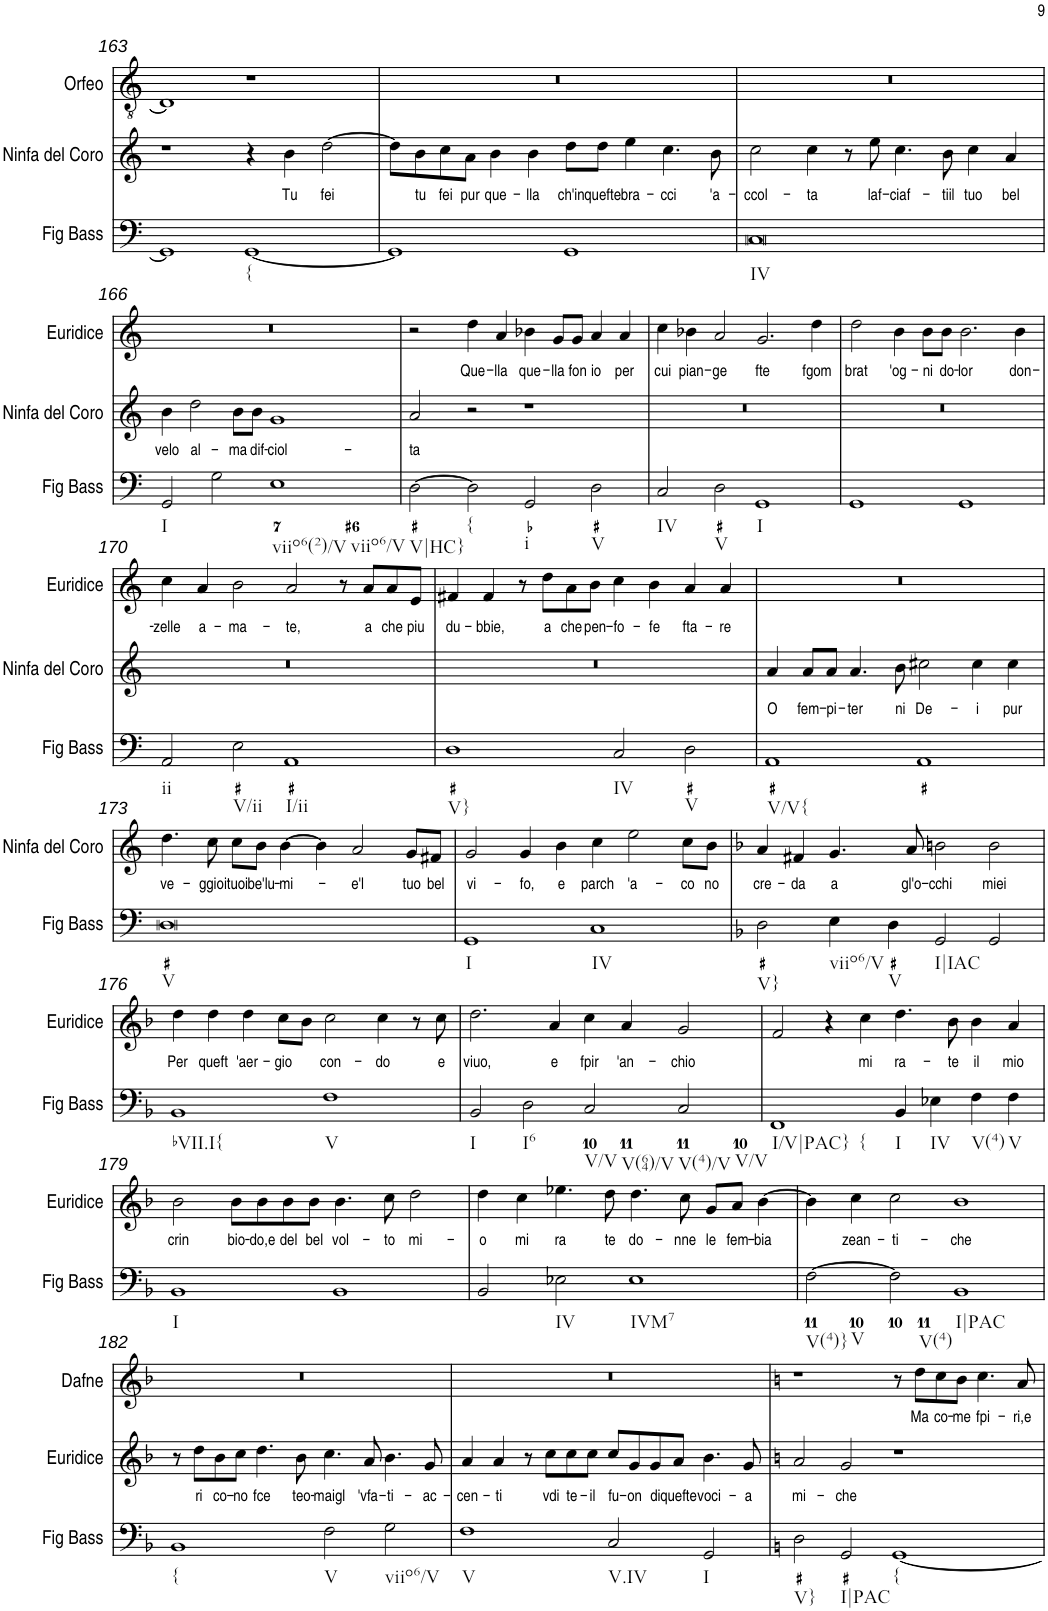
**kern	**kern	**text	**kern	**kern	**text	**kern	**text
*part5	*part4	*part4	*part3	*part2	*part2	*part1	*part1
*staff5	*staff4	*staff4	*staff3	*staff2	*staff2	*staff1	*staff1
*I"Fig Bass	*I"Ninfa del Coro	*	*I"Orfeo	*I"Euridice	*	*I"Dafne	*
*I'Fig Bass	*I'Ninfa del Coro	*	*I'Orfeo	*I'Euridice	*	*I'Dafne	*
!!LO:PB:g=z
*clefF4	*clefG2	*	*clefGv2	*clefG2	*	*clefG2	*
*k[]	*k[]	*	*k[]	*k[]	*	*k[]	*
*M4/2	*M4/2	*	*M4/2	*M4/2	*	*M4/2	*
=163	=163	=163	=163	=163	=163	=163	=163
1GG]	1r	.	1D]	0r	.	0r	.
!LO:TX:b:t={	!	!	!	!	!	!	!
[1GG	4r	.	1r	.	.	.	.
!	!	!LO:LY:b	!	!	!	!	!
.	4b\	Tu	.	.	.	.	.
!	!	!LO:LY:b	!	!	!	!	!
.	[2dd\	fei	.	.	.	.	.
=164	=164	=164	=164	=164	=164	=164	=164
1GG]	8dd\L]	.	0r	0r	.	0r	.
!	!	!LO:LY:b	!	!	!	!	!
.	8b\	tu	.	.	.	.	.
!	!	!LO:LY:b	!	!	!	!	!
.	8cc\	fei	.	.	.	.	.
!	!	!LO:LY:b	!	!	!	!	!
.	8a\J	pur	.	.	.	.	.
!	!	!LO:LY:b	!	!	!	!	!
.	4b\	que-	.	.	.	.	.
!	!	!LO:LY:b	!	!	!	!	!
.	4b\	-lla	.	.	.	.	.
!	!	!LO:LY:b	!	!	!	!	!
1GG	8dd\L	ch'in	.	.	.	.	.
!	!	!LO:LY:b	!	!	!	!	!
.	8dd\J	quefte	.	.	.	.	.
!	!	!LO:LY:b	!	!	!	!	!
.	4ee\	bra-	.	.	.	.	.
!	!	!LO:LY:b	!	!	!	!	!
.	4.cc\	-cci	.	.	.	.	.
!	!	!LO:LY:b	!	!	!	!	!
.	8b\	'a-	.	.	.	.	.
=165	=165	=165	=165	=165	=165	=165	=165
!LO:TX:b:t=IV	!	!	!	!	!	!	!
!	!	!LO:LY:b	!	!	!	!	!
0C	2cc\	-ccol-	0r	0r	.	0r	.
!	!	!LO:LY:b	!	!	!	!	!
.	4cc\	-ta	.	.	.	.	.
.	8r	.	.	.	.	.	.
!	!	!LO:LY:b	!	!	!	!	!
.	8ee\	laf-	.	.	.	.	.
!	!	!LO:LY:b	!	!	!	!	!
.	4.cc\	-ciaf-	.	.	.	.	.
!	!	!LO:LY:b	!	!	!	!	!
.	8b\	-tiil	.	.	.	.	.
!	!	!LO:LY:b	!	!	!	!	!
.	4cc\	tuo	.	.	.	.	.
!	!	!LO:LY:b	!	!	!	!	!
.	4a/	bel	.	.	.	.	.
!!LO:LB:g=z
=166	=166	=166	=166	=166	=166	=166	=166
!LO:TX:b:t=I	!	!	!	!	!	!	!
!	!	!LO:LY:b	!	!	!	!	!
2GG/	4b\	velo	0r	0r	.	0r	.
!	!	!LO:LY:b	!	!	!	!	!
.	2dd\	al-	.	.	.	.	.
2G\	.	.	.	.	.	.	.
!	!	!LO:LY:b	!	!	!	!	!
.	8b\L	-ma	.	.	.	.	.
!	!	!LO:LY:b	!	!	!	!	!
.	8b\J	dif-	.	.	.	.	.
!LO:TX:b:t=viio6(2)/V	!	!	!	!	!	!	!
!LO:TX:b:t=viio6/V	!	!	!	!	!	!	!
!	!	!LO:LY:b	!	!	!	!	!
1E	1g	-ciol-	.	.	.	.	.
=167	=167	=167	=167	=167	=167	=167	=167
!LO:TX:b:t=V|HC}	!	!	!	!	!	!	!
!	!	!LO:LY:b	!	!	!	!	!
[2D\	2a/	-ta	0r	2r	.	0r	.
!LO:TX:b:t={	!	!	!	!	!	!	!
!	!	!	!	!	!LO:LY:b	!	!
2D\]	2r	.	.	4dd\	Que-	.	.
!	!	!	!	!	!LO:LY:b	!	!
.	.	.	.	4a/	-lla	.	.
!LO:TX:b:t=i	!	!	!	!	!	!	!
!	!	!	!	!	!LO:LY:b	!	!
2GG/	1r	.	.	4b-X\	que-	.	.
!	!	!	!	!	!LO:LY:b	!	!
.	.	.	.	8g/L	-lla	.	.
!	!	!	!	!	!LO:LY:b	!	!
.	.	.	.	8g/J	fon	.	.
!LO:TX:b:t=V	!	!	!	!	!	!	!
!	!	!	!	!	!LO:LY:b	!	!
2D\	.	.	.	4a/	io	.	.
!	!	!	!	!	!LO:LY:b	!	!
.	.	.	.	4a/	per	.	.
=168	=168	=168	=168	=168	=168	=168	=168
!LO:TX:b:t=IV	!	!	!	!	!	!	!
!	!	!	!	!	!LO:LY:b	!	!
2C/	0r	.	0r	4cc\	cui	0r	.
!	!	!	!	!	!LO:LY:b	!	!
.	.	.	.	4b-X\	pian-	.	.
!LO:TX:b:t=V	!	!	!	!	!	!	!
!	!	!	!	!	!LO:LY:b	!	!
2D\	.	.	.	2a/	-ge	.	.
!LO:TX:b:t=I	!	!	!	!	!	!	!
!	!	!	!	!	!LO:LY:b	!	!
1GG	.	.	.	2.g/	fte	.	.
!	!	!	!	!	!LO:LY:b	!	!
.	.	.	.	4dd\	fgom	.	.
=169	=169	=169	=169	=169	=169	=169	=169
!	!	!	!	!	!LO:LY:b	!	!
1GG	0r	.	0r	2dd\	brat	0r	.
!	!	!	!	!	!LO:LY:b	!	!
.	.	.	.	4b\	'og-	.	.
!	!	!	!	!	!LO:LY:b	!	!
.	.	.	.	8b\L	-ni	.	.
!	!	!	!	!	!LO:LY:b	!	!
.	.	.	.	8b\J	do-	.	.
!	!	!	!	!	!LO:LY:b	!	!
1GG	.	.	.	2.b\	-lor	.	.
!	!	!	!	!	!LO:LY:b	!	!
.	.	.	.	4b\	don-	.	.
!!LO:LB:g=z
=170	=170	=170	=170	=170	=170	=170	=170
!LO:TX:b:t=ii	!	!	!	!	!	!	!
!	!	!	!	!	!LO:LY:b	!	!
2AA/	0r	.	0r	4cc\	-zelle	0r	.
!	!	!	!	!	!LO:LY:b	!	!
.	.	.	.	4a/	a-	.	.
!LO:TX:b:t=V/ii	!	!	!	!	!	!	!
!	!	!	!	!	!LO:LY:b	!	!
2E\	.	.	.	2b\	-ma-	.	.
!LO:TX:b:t=I/ii	!	!	!	!	!	!	!
!	!	!	!	!	!LO:LY:b	!	!
1AA	.	.	.	2a/	-te,	.	.
.	.	.	.	8r	.	.	.
!	!	!	!	!	!LO:LY:b	!	!
.	.	.	.	8a/L	a	.	.
!	!	!	!	!	!LO:LY:b	!	!
.	.	.	.	8a/	che	.	.
!	!	!	!	!	!LO:LY:b	!	!
.	.	.	.	8e/J	piu	.	.
=171	=171	=171	=171	=171	=171	=171	=171
!LO:TX:b:t=V}	!	!	!	!	!	!	!
!	!	!	!	!	!LO:LY:b	!	!
1D	0r	.	0r	4f#X/	du-	0r	.
!	!	!	!	!	!LO:LY:b	!	!
.	.	.	.	4f#/	-bbie,	.	.
.	.	.	.	8r	.	.	.
!	!	!	!	!	!LO:LY:b	!	!
.	.	.	.	8dd\L	a	.	.
!	!	!	!	!	!LO:LY:b	!	!
.	.	.	.	8a\	che	.	.
!	!	!	!	!	!LO:LY:b	!	!
.	.	.	.	8b\J	pen-	.	.
!LO:TX:b:t=IV	!	!	!	!	!	!	!
!	!	!	!	!	!LO:LY:b	!	!
2C/	.	.	.	4cc\	-fo-	.	.
!	!	!	!	!	!LO:LY:b	!	!
.	.	.	.	4b\	-fe	.	.
!LO:TX:b:t=V	!	!	!	!	!	!	!
!	!	!	!	!	!LO:LY:b	!	!
2D\	.	.	.	4a/	fta-	.	.
!	!	!	!	!	!LO:LY:b	!	!
.	.	.	.	4a/	-re	.	.
=172	=172	=172	=172	=172	=172	=172	=172
!LO:TX:b:t=V/V{	!	!	!	!	!	!	!
!	!	!LO:LY:b	!	!	!	!	!
1AA	4a/	O	0r	0r	.	0r	.
!	!	!LO:LY:b	!	!	!	!	!
.	8a/L	fem-	.	.	.	.	.
!	!	!LO:LY:b	!	!	!	!	!
.	8a/J	-pi-	.	.	.	.	.
!	!	!LO:LY:b	!	!	!	!	!
.	4.a/	-ter	.	.	.	.	.
!	!	!LO:LY:b	!	!	!	!	!
.	8b\	ni	.	.	.	.	.
!	!	!LO:LY:b	!	!	!	!	!
1AA	2cc#X\	De-	.	.	.	.	.
!	!	!LO:LY:b	!	!	!	!	!
.	4cc#\	-i	.	.	.	.	.
!	!	!LO:LY:b	!	!	!	!	!
.	4cc#\	pur	.	.	.	.	.
!!LO:LB:g=z
=173	=173	=173	=173	=173	=173	=173	=173
!LO:TX:b:t=V	!	!	!	!	!	!	!
!	!	!LO:LY:b	!	!	!	!	!
0D	4.dd\	ve-	0r	0r	.	0r	.
!	!	!LO:LY:b	!	!	!	!	!
.	8cc\	-ggioi	.	.	.	.	.
!	!	!LO:LY:b	!	!	!	!	!
.	8cc\L	tuoi	.	.	.	.	.
!	!	!LO:LY:b	!	!	!	!	!
.	8b\J	be'lu-	.	.	.	.	.
!	!	!LO:LY:b	!	!	!	!	!
.	[4b\	-mi-	.	.	.	.	.
.	4b\]	.	.	.	.	.	.
!	!	!LO:LY:b	!	!	!	!	!
.	2a/	-e'l	.	.	.	.	.
!	!	!LO:LY:b	!	!	!	!	!
.	8g/L	tuo	.	.	.	.	.
!	!	!LO:LY:b	!	!	!	!	!
.	8f#X/J	bel	.	.	.	.	.
=174	=174	=174	=174	=174	=174	=174	=174
!LO:TX:b:t=I	!	!	!	!	!	!	!
!	!	!LO:LY:b	!	!	!	!	!
1GG	2g/	vi-	0r	0r	.	0r	.
!	!	!LO:LY:b	!	!	!	!	!
.	4g/	-fo,	.	.	.	.	.
!	!	!LO:LY:b	!	!	!	!	!
.	4b\	e	.	.	.	.	.
!LO:TX:b:t=IV	!	!	!	!	!	!	!
!	!	!LO:LY:b	!	!	!	!	!
1C	4cc\	parch	.	.	.	.	.
!	!	!LO:LY:b	!	!	!	!	!
.	2ee\	'a-	.	.	.	.	.
!	!	!LO:LY:b	!	!	!	!	!
.	8cc\L	-co	.	.	.	.	.
!	!	!LO:LY:b	!	!	!	!	!
.	8b\J	no	.	.	.	.	.
=175	=175	=175	=175	=175	=175	=175	=175
*k[b-]	*k[b-]	*	*k[b-]	*k[b-]	*	*k[b-]	*
!LO:TX:b:t=V}	!	!	!	!	!	!	!
!	!	!LO:LY:b	!	!	!	!	!
2D\	4a/	cre-	0r	0r	.	0r	.
!	!	!LO:LY:b	!	!	!	!	!
.	4f#X/	-da	.	.	.	.	.
!LO:TX:b:t=viio6/V	!	!	!	!	!	!	!
!	!	!LO:LY:b	!	!	!	!	!
4E\	4.g/	a	.	.	.	.	.
!LO:TX:b:t=V	!	!	!	!	!	!	!
4D\	.	.	.	.	.	.	.
!	!	!LO:LY:b	!	!	!	!	!
.	8a/	gl'o-	.	.	.	.	.
!LO:TX:b:t=I|IAC	!	!	!	!	!	!	!
!	!	!LO:LY:b	!	!	!	!	!
2GG/	2bn\	-cchi	.	.	.	.	.
!	!	!LO:LY:b	!	!	!	!	!
2GG/	2b\	miei	.	.	.	.	.
!!LO:LB:g=z
=176	=176	=176	=176	=176	=176	=176	=176
!LO:TX:b:t=bVII.I{	!	!	!	!	!	!	!
!	!	!	!	!	!LO:LY:b	!	!
1BB-	0r	.	0r	4dd\	Per	0r	.
!	!	!	!	!	!LO:LY:b	!	!
.	.	.	.	4dd\	queft	.	.
!	!	!	!	!	!LO:LY:b	!	!
.	.	.	.	4dd\	'aer-	.	.
!	!	!	!	!	!LO:LY:b	!	!
.	.	.	.	8cc\L	-gio	.	.
.	.	.	.	8b-\J	.	.	.
!LO:TX:b:t=V	!	!	!	!	!	!	!
!	!	!	!	!	!LO:LY:b	!	!
1F	.	.	.	2cc\	con-	.	.
!	!	!	!	!	!LO:LY:b	!	!
.	.	.	.	4cc\	-do	.	.
.	.	.	.	8r	.	.	.
!	!	!	!	!	!LO:LY:b	!	!
.	.	.	.	8cc\	e	.	.
=177	=177	=177	=177	=177	=177	=177	=177
!LO:TX:b:t=I	!	!	!	!	!	!	!
!	!	!	!	!	!LO:LY:b	!	!
2BB-/	0r	.	0r	2.dd\	viuo,	0r	.
!LO:TX:b:t=I6	!	!	!	!	!	!	!
2D\	.	.	.	.	.	.	.
!	!	!	!	!	!LO:LY:b	!	!
.	.	.	.	4a/	e	.	.
!LO:TX:b:t=V/V	!	!	!	!	!	!	!
!LO:TX:b:t=V(64)/V	!	!	!	!	!	!	!
!	!	!	!	!	!LO:LY:b	!	!
2C/	.	.	.	4cc\	fpir	.	.
!	!	!	!	!	!LO:LY:b	!	!
.	.	.	.	4a/	'an-	.	.
!LO:TX:b:t=V(4)/V	!	!	!	!	!	!	!
!LO:TX:b:t=V/V	!	!	!	!	!	!	!
!	!	!	!	!	!LO:LY:b	!	!
2C/	.	.	.	2g/	-chio	.	.
=178	=178	=178	=178	=178	=178	=178	=178
!LO:TX:b:t=I/V|PAC}	!	!	!	!	!	!	!
!LO:TX:b:t={	!	!	!	!	!	!	!
1FF	0r	.	0r	2f/	.	0r	.
.	.	.	.	4r	.	.	.
!	!	!	!	!	!LO:LY:b	!	!
.	.	.	.	4cc\	mi	.	.
!LO:TX:b:t=I	!	!	!	!	!	!	!
!	!	!	!	!	!LO:LY:b	!	!
4BB-/	.	.	.	4.dd\	ra-	.	.
!LO:TX:b:t=IV	!	!	!	!	!	!	!
4E-X\	.	.	.	.	.	.	.
!	!	!	!	!	!LO:LY:b	!	!
.	.	.	.	8b-\	-te	.	.
!LO:TX:b:t=V(4)	!	!	!	!	!	!	!
!	!	!	!	!	!LO:LY:b	!	!
4F\	.	.	.	4b-\	il	.	.
!LO:TX:b:t=V	!	!	!	!	!	!	!
!	!	!	!	!	!LO:LY:b	!	!
4F\	.	.	.	4a/	mio	.	.
!!LO:LB:g=z
=179	=179	=179	=179	=179	=179	=179	=179
!LO:TX:b:t=I	!	!	!	!	!	!	!
!	!	!	!	!	!LO:LY:b	!	!
1BB-	0r	.	0r	2b-\	crin	0r	.
!	!	!	!	!	!LO:LY:b	!	!
.	.	.	.	8b-\L	bio-	.	.
!	!	!	!	!	!LO:LY:b	!	!
.	.	.	.	8b-\	-do,e	.	.
!	!	!	!	!	!LO:LY:b	!	!
.	.	.	.	8b-\	del	.	.
!	!	!	!	!	!LO:LY:b	!	!
.	.	.	.	8b-\J	bel	.	.
!	!	!	!	!	!LO:LY:b	!	!
1BB-	.	.	.	4.b-\	vol-	.	.
!	!	!	!	!	!LO:LY:b	!	!
.	.	.	.	8cc\	-to	.	.
!	!	!	!	!	!LO:LY:b	!	!
.	.	.	.	2dd\	mi-	.	.
=180	=180	=180	=180	=180	=180	=180	=180
!	!	!	!	!	!LO:LY:b	!	!
2BB-/	0r	.	0r	4dd\	-o	0r	.
!	!	!	!	!	!LO:LY:b	!	!
.	.	.	.	4cc\	mi	.	.
!LO:TX:b:t=IV	!	!	!	!	!	!	!
!	!	!	!	!	!LO:LY:b	!	!
2E-X\	.	.	.	4.ee-X\	ra	.	.
!	!	!	!	!	!LO:LY:b	!	!
.	.	.	.	8dd\	te	.	.
!LO:TX:b:t=IVM7	!	!	!	!	!	!	!
!	!	!	!	!	!LO:LY:b	!	!
1E-	.	.	.	4.dd\	do-	.	.
!	!	!	!	!	!LO:LY:b	!	!
.	.	.	.	8cc\	-nne	.	.
!	!	!	!	!	!LO:LY:b	!	!
.	.	.	.	8g/L	le	.	.
!	!	!	!	!	!LO:LY:b	!	!
.	.	.	.	8a/J	fem-	.	.
!	!	!	!	!	!LO:LY:b	!	!
.	.	.	.	[4b-\	-bia	.	.
=181	=181	=181	=181	=181	=181	=181	=181
!LO:TX:b:t=V(4)}	!	!	!	!	!	!	!
!LO:TX:b:t=V	!	!	!	!	!	!	!
[2F\	0r	.	0r	4b-\]	.	0r	.
!	!	!	!	!	!LO:LY:b	!	!
.	.	.	.	4cc\	zean-	.	.
!LO:TX:b:t=V(4)	!	!	!	!	!	!	!
!	!	!	!	!	!LO:LY:b	!	!
2F\]	.	.	.	2cc\	-ti-	.	.
!LO:TX:b:t=I|PAC	!	!	!	!	!	!	!
!	!	!	!	!	!LO:LY:b	!	!
1BB-	.	.	.	1b-	-che	.	.
!!LO:LB:g=z
=182	=182	=182	=182	=182	=182	=182	=182
!LO:TX:b:t={	!	!	!	!	!	!	!
1BB-	0r	.	0r	8r	.	0r	.
!	!	!	!	!	!LO:LY:b	!	!
.	.	.	.	8dd\L	ri	.	.
!	!	!	!	!	!LO:LY:b	!	!
.	.	.	.	8b-\	co-	.	.
!	!	!	!	!	!LO:LY:b	!	!
.	.	.	.	8cc\J	-no	.	.
!	!	!	!	!	!LO:LY:b	!	!
.	.	.	.	4.dd\	fce	.	.
!	!	!	!	!	!LO:LY:b	!	!
.	.	.	.	8b-\	teo-	.	.
!LO:TX:b:t=V	!	!	!	!	!	!	!
!	!	!	!	!	!LO:LY:b	!	!
2F\	.	.	.	4.cc\	-maigl	.	.
!	!	!	!	!	!LO:LY:b	!	!
.	.	.	.	8a/	'vfa-	.	.
!LO:TX:b:t=viio6/V	!	!	!	!	!	!	!
!	!	!	!	!	!LO:LY:b	!	!
2G\	.	.	.	4.b-\	-ti-	.	.
!	!	!	!	!	!LO:LY:b	!	!
.	.	.	.	8g/	-ac-	.	.
=183	=183	=183	=183	=183	=183	=183	=183
!LO:TX:b:t=V	!	!	!	!	!	!	!
!	!	!	!	!	!LO:LY:b	!	!
1F	0r	.	0r	4a/	-cen-	0r	.
!	!	!	!	!	!LO:LY:b	!	!
.	.	.	.	4a/	-ti	.	.
.	.	.	.	8r	.	.	.
!	!	!	!	!	!LO:LY:b	!	!
.	.	.	.	8cc\L	vdi	.	.
!	!	!	!	!	!LO:LY:b	!	!
.	.	.	.	8cc\	te-	.	.
!	!	!	!	!	!LO:LY:b	!	!
.	.	.	.	8cc\J	-il	.	.
!LO:TX:b:t=V.IV	!	!	!	!	!	!	!
!	!	!	!	!	!LO:LY:b	!	!
2C/	.	.	.	8cc/L	fu-	.	.
!	!	!	!	!	!LO:LY:b	!	!
.	.	.	.	8g/	-on	.	.
!	!	!	!	!	!LO:LY:b	!	!
.	.	.	.	8g/	di	.	.
!	!	!	!	!	!LO:LY:b	!	!
.	.	.	.	8a/J	quefte	.	.
!LO:TX:b:t=I	!	!	!	!	!	!	!
!	!	!	!	!	!LO:LY:b	!	!
2GG/	.	.	.	4.b-\	voci-	.	.
!	!	!	!	!	!LO:LY:b	!	!
.	.	.	.	8g/	-a	.	.
=184	=184	=184	=184	=184	=184	=184	=184
*k[]	*k[]	*	*k[]	*k[]	*	*k[]	*
!LO:TX:b:t=V}	!	!	!	!	!	!	!
!	!	!	!	!	!LO:LY:b	!	!
2D\	0r	.	0r	2a/	mi-	1r	.
!LO:TX:b:t=I|PAC	!	!	!	!	!	!	!
!	!	!	!	!	!LO:LY:b	!	!
2GG/	.	.	.	2g/	-che	.	.
!LO:TX:b:t={	!	!	!	!	!	!	!
[1GG	.	.	.	1r	.	8r	.
!	!	!	!	!	!	!	!LO:LY:b
.	.	.	.	.	.	8dd\L	Ma
!	!	!	!	!	!	!	!LO:LY:b
.	.	.	.	.	.	8cc\	co-
!	!	!	!	!	!	!	!LO:LY:b
.	.	.	.	.	.	8b\J	-me
!	!	!	!	!	!	!	!LO:LY:b
.	.	.	.	.	.	4.cc\	fpi-
!	!	!	!	!	!	!	!LO:LY:b
.	.	.	.	.	.	8a/	-ri,e
=	=	=	=	=	=	=	=
*-	*-	*-	*-	*-	*-	*-	*-
